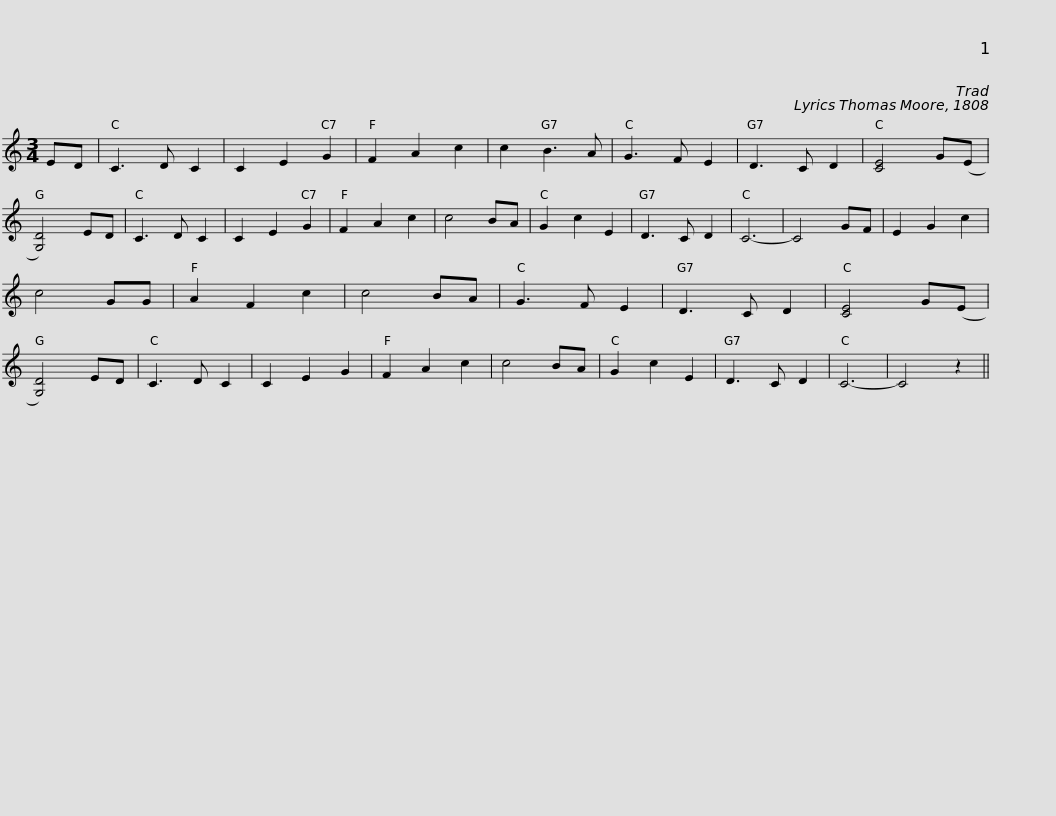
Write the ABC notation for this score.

X:1
L:1/8
M:3/4
I:linebreak $
K:C
V:1 treble
V:1
 ED | C3 D C2 | C2 E2 G2 | F2 A2 c2 | c2 B3 A | %5
 G3 F E2 | D3 C D2 | [CE]4 G(E | [G,D]4) ED |$ C3 D C2 | %10
 C2 E2 G2 | F2 A2 c2 | c4 BA | G2 c2 E2 | D3 C D2 | %15
 C6- | C4 GF |$ E2 G2 c2 | c4 GG | A2 F2 c2 | %20
 c4 BA | G3 F E2 | D3 C D2 | [CE]4 G(E | [G,D]4) ED |$ %25
 C3 D C2 | C2 E2 G2 | F2 A2 c2 | c4 BA | G2 c2 E2 | %30
 D3 C D2 | C6- | C4 z2 || %33
